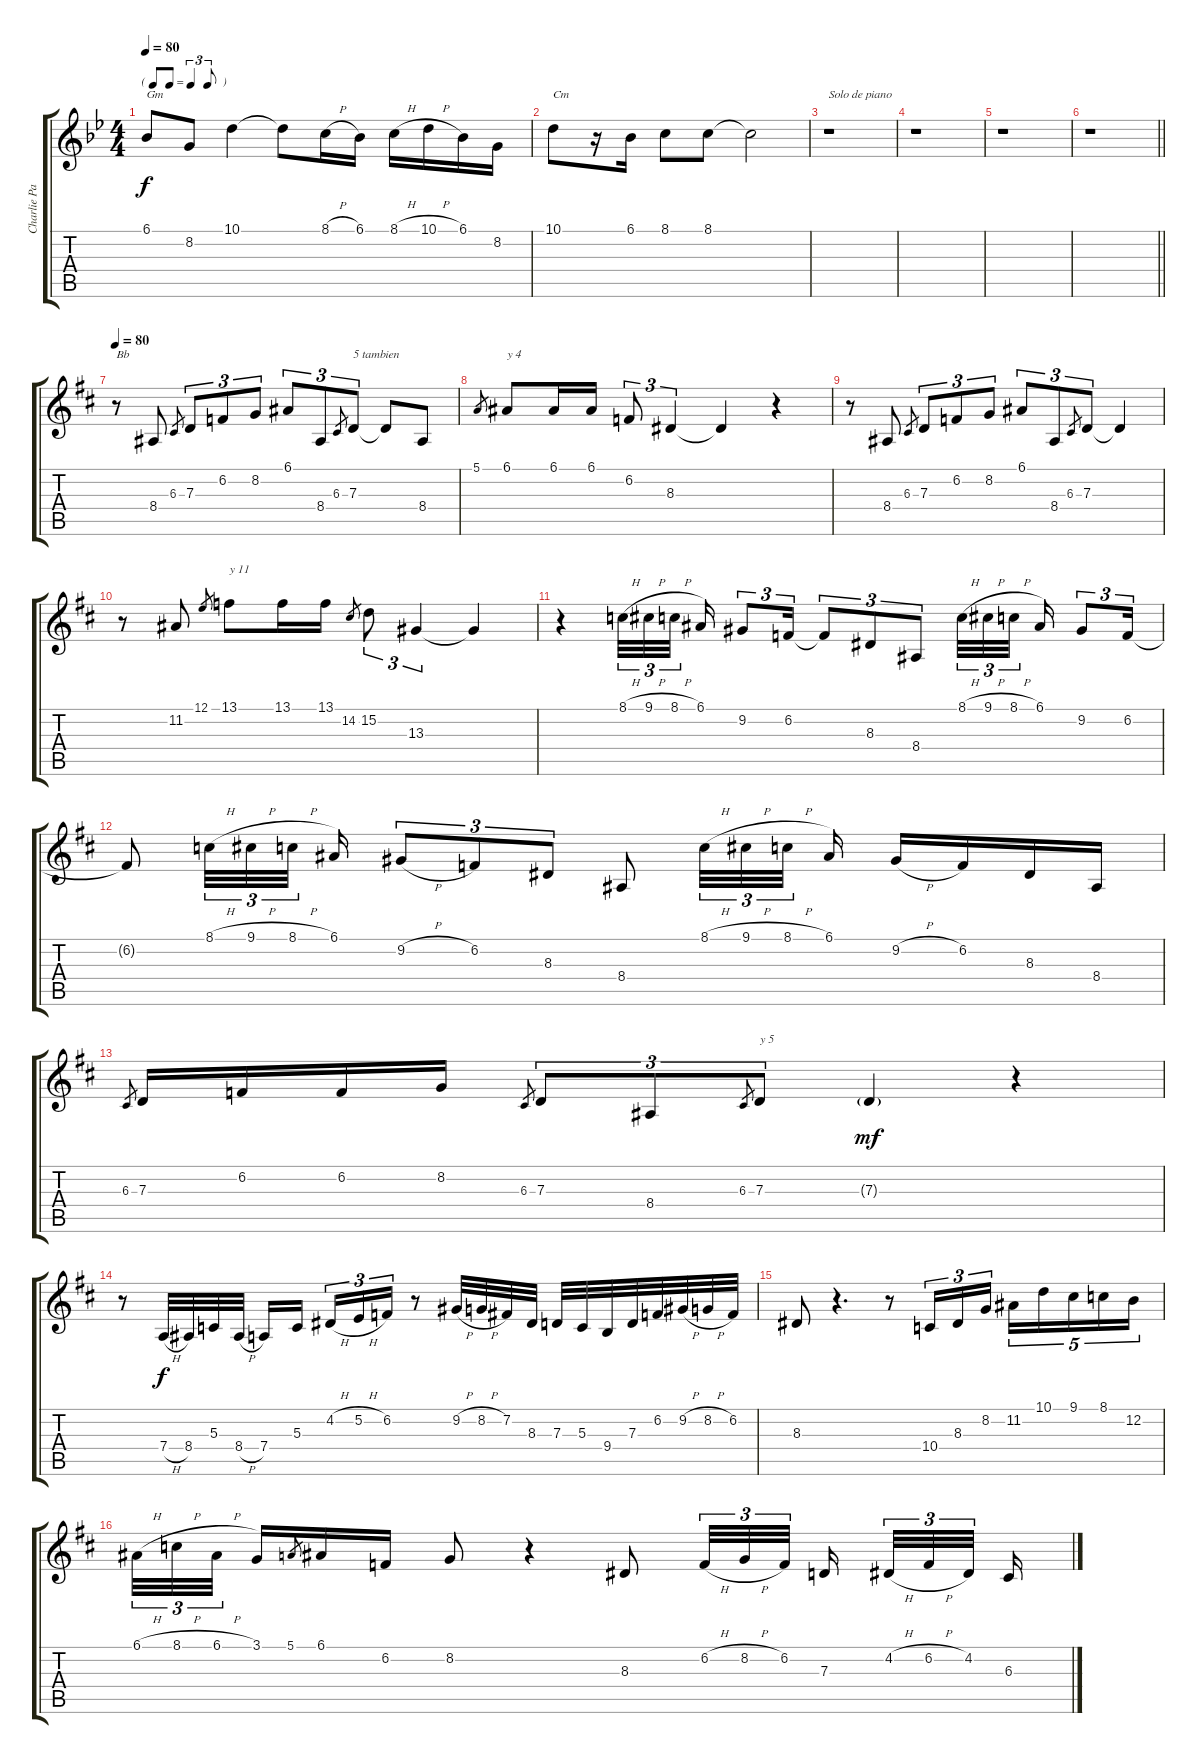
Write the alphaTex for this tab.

\track ("Charlie Parker" "Charlie Pa") {instrument altosax}
\staff {score tabs}
\tuning (E4 B3 G3 D3 A2 E2) {hide}
\ts (4 4)
\tf triplet8th
\tempo 80
\tempo 103
\tempo 80
\clef g2
\ks bb
6.1.8{txt "Gm" dy f instrument altosax} 8.2.8 10.1.4 10.1{t}.8 8.1{h}.16 6.1.16 8.1{h}.16 10.1{h}.16 6.1.16 8.2.16 |
10.1.8{txt "Cm"} r.16 6.1.16 8.1.8 8.1.8 8.1{t}.2 |
r.1{txt "Solo de piano"} |
r.1 |
r.1 |
\barLineRight lightlight
r.1 |
\tempo 80
\ks d
r.8{txt "Bb"} 8.4.8 6.3.8{gr} 7.3.8{tu (3 2)} 6.2.8{tu (3 2)} 8.2.8{tu (3 2)} 6.1.8{tu (3 2)} 8.4.8{tu (3 2)} 6.3.8{gr} 7.3.8{tu (3 2) txt "5 tambien"} 7.3{t}.8 8.4.8 |
5.1.8{gr} 6.1.8{txt "y 4"} 6.1.16 6.1.16 6.2.8{tu (3 2)} 8.3.4{tu (3 2)} 8.3{t}.4 r.4 |
r.8 8.4.8 6.3.8{gr} 7.3.8{tu (3 2)} 6.2.8{tu (3 2)} 8.2.8{tu (3 2)} 6.1.8{tu (3 2)} 8.4.8{tu (3 2)} 6.3.8{gr} 7.3.8{tu (3 2)} 7.3{t}.4 |
r.8 11.2.8 12.1.8{gr} 13.1.8{txt "y 11"} 13.1.16 13.1.16 14.2.8{gr} 15.2.8{tu (3 2)} 13.3.4{tu (3 2)} 13.3{t}.4 |
r.4 8.1{h}.32{tu (3 2)} 9.1{h}.32{tu (3 2)} 8.1{h}.32{tu (3 2)} 6.1.16 9.2.8{tu (3 2)} 6.2.16{tu (3 2)} 6.2{t}.8{tu (3 2)} 8.3.8{tu (3 2)} 8.4.8{tu (3 2)} 8.1{h}.32{tu (3 2)} 9.1{h}.32{tu (3 2)} 8.1{h}.32{tu (3 2)} 6.1.16 9.2.8{tu (3 2)} 6.2.16{tu (3 2)} |
6.2{t}.8 8.1{h}.32{tu (3 2)} 9.1{h}.32{tu (3 2)} 8.1{h}.32{tu (3 2)} 6.1.16 9.2{h}.8{tu (3 2)} 6.2.8{tu (3 2)} 8.3.8{tu (3 2)} 8.4.8 8.1{h}.32{tu (3 2)} 9.1{h}.32{tu (3 2)} 8.1{h}.32{tu (3 2)} 6.1.16 9.2{h}.16 6.2.16 8.3.16 8.4.16 |
6.3.8{gr} 7.3.16 6.2.16 6.2.16 8.2.16 6.3.8{gr} 7.3.8{tu (3 2)} 8.4.8{tu (3 2)} 6.3.8{gr} 7.3.8{tu (3 2) txt "y 5"} 7.3{g}.4{dy mf} r.4 |
r.8 7.4{h}.32{dy f} 8.4.32 5.3.32 8.4{h}.32 7.4.16 5.3.16 4.2{h}.16{tu (3 2)} 5.2{h}.16{tu (3 2)} 6.2.16{tu (3 2)} r.8 9.2{h}.32 8.2{h}.32 7.2.32 8.3.32 7.3.32 5.3.32 9.4.32 7.3.32 6.2.32 9.2{h}.32 8.2{h}.32 6.2.32 |
8.3.8 r.4{d} r.8 10.4.16{tu (3 2)} 8.3.16{tu (3 2)} 8.2.16{tu (3 2)} 11.2.16{tu (5 4)} 10.1.16{tu (5 4)} 9.1.16{tu (5 4)} 8.1.16{tu (5 4)} 12.2.16{tu (5 4)} |
6.1{h}.32{tu (3 2)} 8.1{h}.32{tu (3 2)} 6.1{h}.32{tu (3 2)} 3.1.16 5.1.8{gr} 6.1.16 6.2.16 8.2.8 r.4 8.3.8 6.2{h}.32{tu (3 2)} 8.2{h}.32{tu (3 2)} 6.2.32{tu (3 2)} 7.3.16 4.2{h}.32{tu (3 2)} 6.2{h}.32{tu (3 2)} 4.2.32{tu (3 2)} 6.3.16
